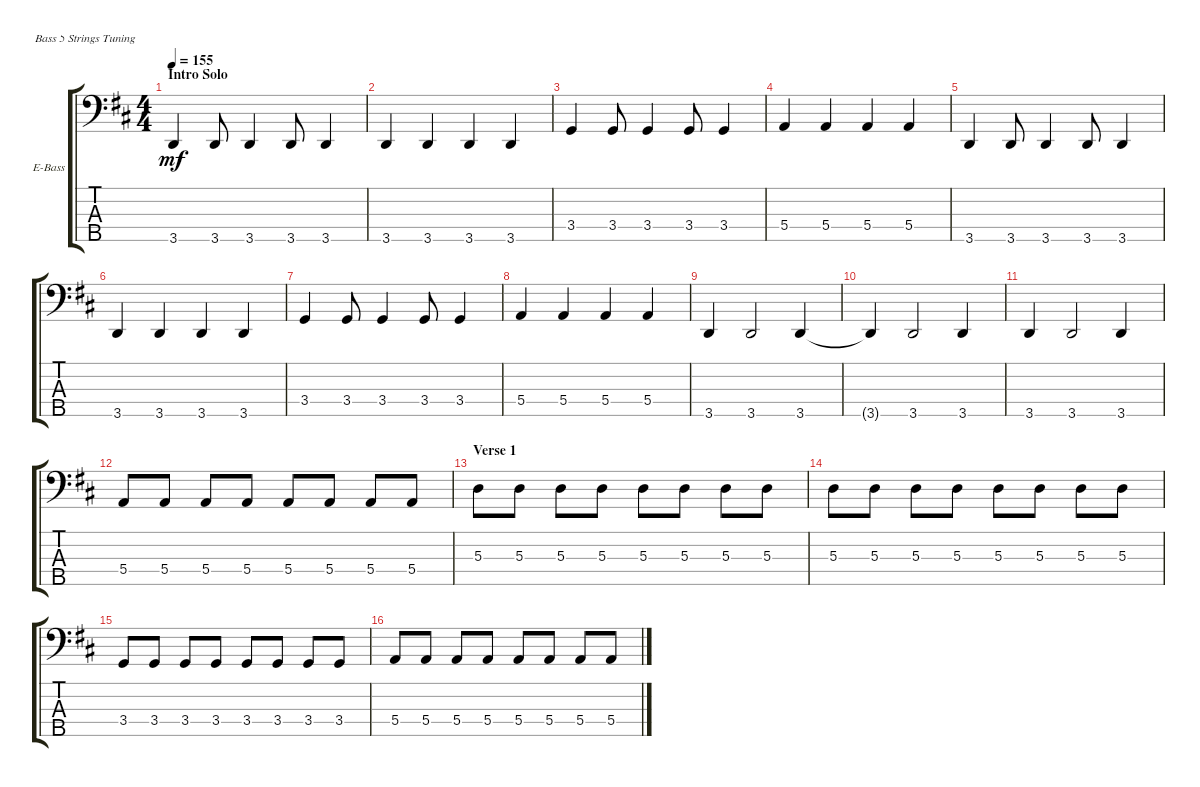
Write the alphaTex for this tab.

\defaultSystemsLayout 4
\bracketExtendMode groupsimilarinstruments
\firstSystemTrackNameOrientation horizontal
\otherSystemsTrackNameOrientation horizontal
\track ("Electric Bass (Andera Kjølholm)" "E-Bass") {instrument electricbassfinger}
\staff {score tabs}
\tuning (G2 D2 A1 E1 B0)
\ts (4 4)
\section ("" "Intro Solo")
\tempo 155
\clef f4
\scale
0.333333
\ks d
3.5.4{dy mf} 3.5.8 3.5.4 3.5.8 3.5.4 |
\scale
0.333333 3.5.4 3.5.4 3.5.4 3.5.4 |
\scale
0.333333 3.4.4 3.4.8 3.4.4 3.4.8 3.4.4 |
\scale
0.333333 5.4.4 5.4.4 5.4.4 5.4.4 |
\scale
0.333333 3.5.4 3.5.8 3.5.4 3.5.8 3.5.4 |
\scale
0.333333 3.5.4 3.5.4 3.5.4 3.5.4 |
\scale
0.333333 3.4.4 3.4.8 3.4.4 3.4.8 3.4.4 |
\scale
0.333333 5.4.4 5.4.4 5.4.4 5.4.4 |
\scale
0.333333 3.5.4 3.5.2 3.5.4 |
\scale
0.333333 3.5{t}.4 3.5.2 3.5.4 |
\scale
0.333333 3.5.4 3.5.2 3.5.4 |
\scale
0.333333 5.4.8 5.4.8 5.4.8 5.4.8 5.4.8 5.4.8 5.4.8 5.4.8 |
\section ("" "Verse 1")
\scale
0.333333 5.3.8 5.3.8 5.3.8 5.3.8 5.3.8 5.3.8 5.3.8 5.3.8 |
\scale
0.333333 5.3.8 5.3.8 5.3.8 5.3.8 5.3.8 5.3.8 5.3.8 5.3.8 |
\scale
0.333333 3.4.8 3.4.8 3.4.8 3.4.8 3.4.8 3.4.8 3.4.8 3.4.8 |
\scale
0.333333 5.4.8 5.4.8 5.4.8 5.4.8 5.4.8 5.4.8 5.4.8 5.4.8
